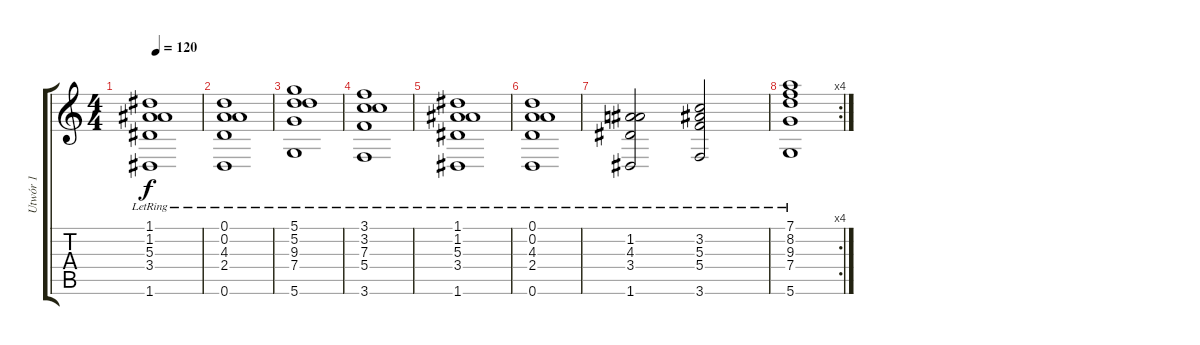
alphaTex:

\track ("Utwór 1" "Utwór 1") {instrument electricguitarjazz}
\staff {score tabs}
\tuning (D4 A3 F3 C3 G2 D2) {hide}
\ts (4 4)
\tempo 120
\clef g2
\ks c
(1.1 1.2 5.3 3.4 1.6{lr}).1{dy f} |
(0.1 0.2 4.3 2.4 0.6{lr}).1 |
(5.1 5.2 9.3 7.4 5.6{lr}).1 |
(3.1 3.2 7.3 5.4 3.6{lr}).1 |
(1.1 1.2 5.3 3.4 1.6{lr}).1 |
(0.1 0.2 4.3 2.4 0.6{lr}).1 |
(1.2 4.3 3.4 1.6{lr}).2 (3.2 5.3 5.4 3.6{lr}).2 |
\rc 4
(7.1 8.2 9.3 7.4 5.6{lr}).1
